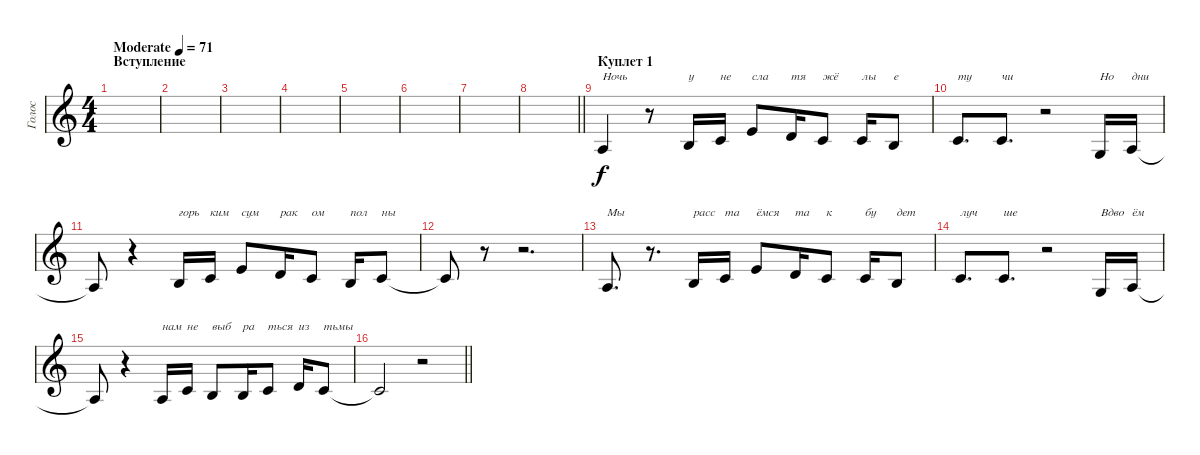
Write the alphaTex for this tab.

\track ("Голос" "Голос") {instrument trumpet}
\staff {score}
\tuning (E4 B3 G3 D3 A2 E2) {hide}
\ts (4 4)
\section ("" "Вступление")
\tempo (71 "Moderate")
\clef g2
\ks c
|
|
|
|
|
|
|
\barLineRight lightlight
|
\section ("" "Куплет 1")
2.3.4{txt "Ночь"} r.8 0.2.16{txt "у"} 1.2.16{txt "не"} 0.1.8{txt "сла"} 3.2.16{txt "тя"} 1.2.8{txt "жё"} 1.2.16{txt "лы"} 0.2.8{txt "е"} |
1.2{be (custom 0 0 10 4 20 4 30 0 60 0)}.8{d txt "ту"} 1.2.8{d txt "чи"} r.2 0.3.16{txt "Но"} 2.3.16{txt "дни"} |
2.3{t}.8 r.4 0.2.16{txt "горь"} 1.2.16{txt "ким"} 0.1.8{txt "сум"} 3.2.16{txt "рак"} 1.2.8{txt "ом"} 0.2.16{txt "пол"} 1.2.8{txt "ны"} |
1.2{t}.8 r.8 r.2{d} |
2.3.8{d txt "Мы"} r.8{d} 0.2.16{txt "расс"} 1.2.16{txt "та"} 0.1.8{txt "ёмся"} 3.2.16{txt "та"} 1.2.8{txt "к"} 1.2.16{txt "бу"} 0.2.8{txt "дет"} |
1.2{be (custom 0 0 10 4 20 4 30 0 60 0)}.8{d txt "луч"} 1.2.8{d txt "ше"} r.2 0.3.16{txt "Вдво"} 2.3.16{txt "ём"} |
2.3{t}.8 r.4 2.3.16{txt "нам"} 1.2.16{txt "не"} 0.2.8{txt "выб"} 0.2.16{txt "ра"} 1.2.8{txt "ться"} 3.2.16{txt "из"} 1.2.8{txt "тьмы"} |
\barLineRight lightlight
1.2{t}.2 r.2
